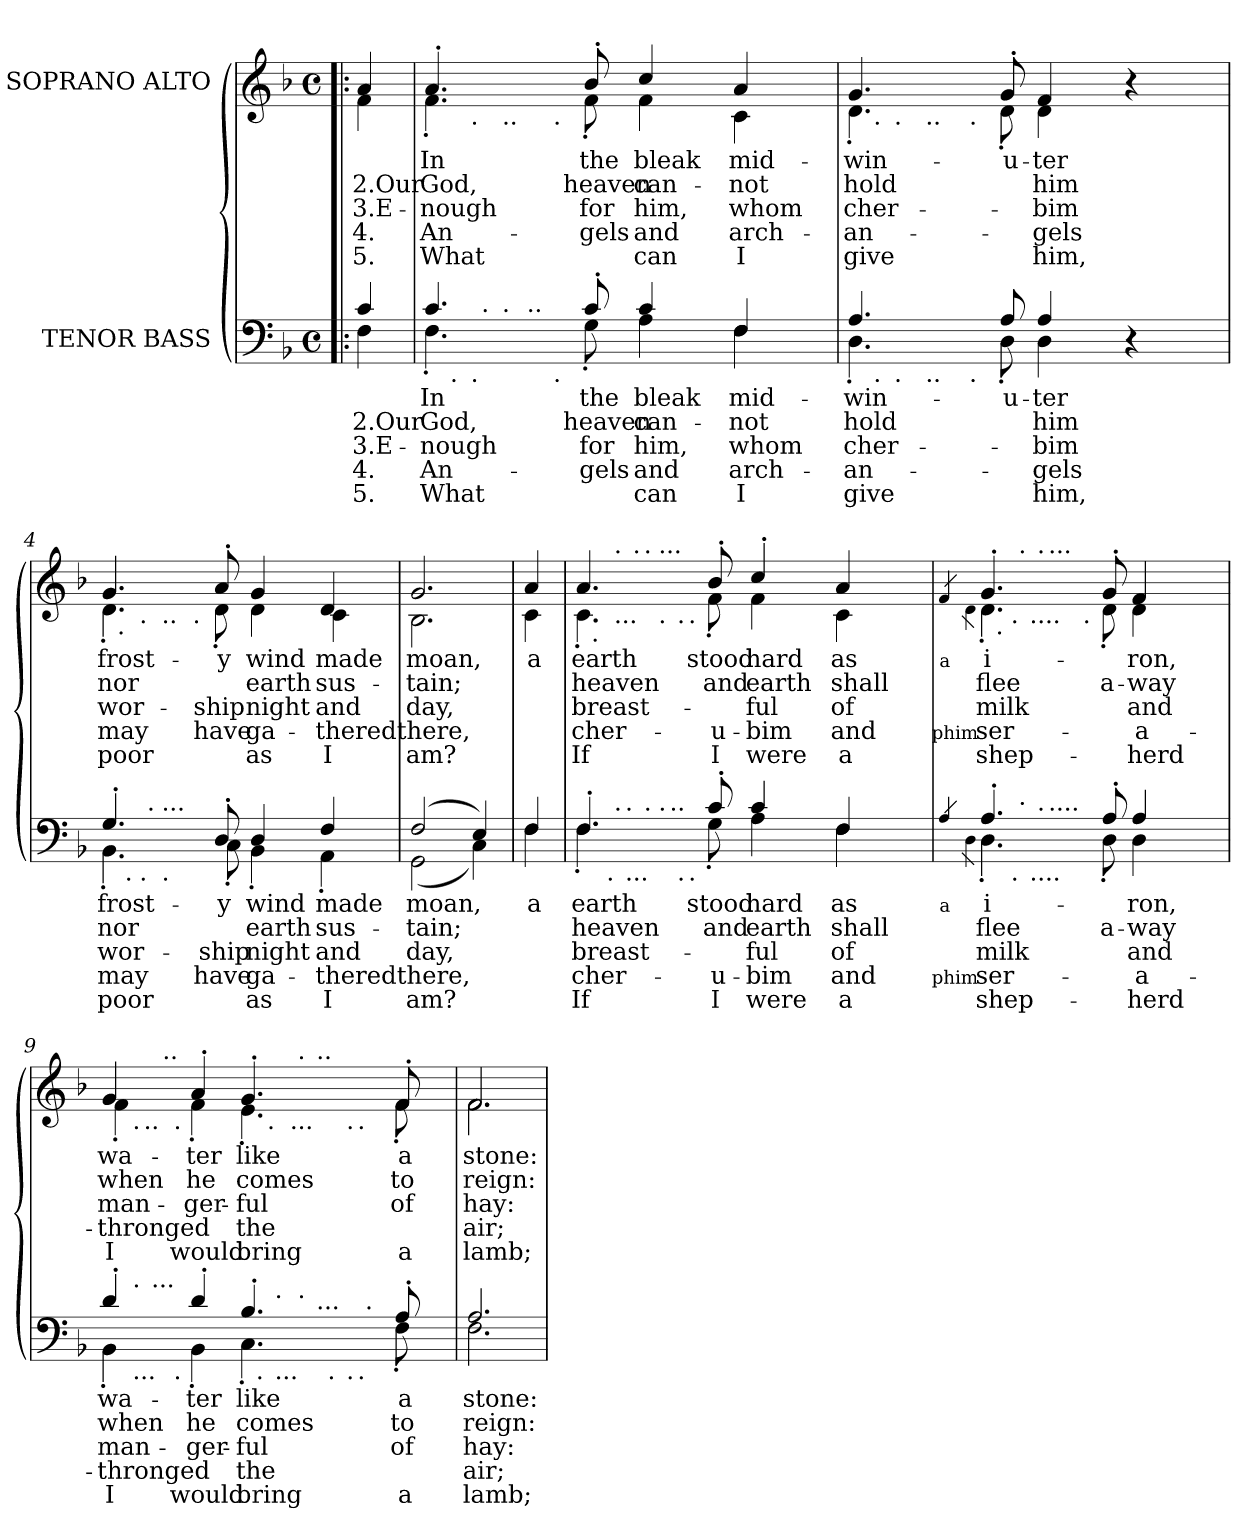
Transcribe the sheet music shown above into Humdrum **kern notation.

**kern	**text	**text	**text	**text	**text	**kern	**text	**text	**text	**text	**text
*part2	*part2	*part2	*part2	*part2	*part2	*part1	*part1	*part1	*part1	*part1	*part1
*staff2	*staff2	*staff2	*staff2	*staff2	*staff2	*staff1	*staff1	*staff1	*staff1	*staff1	*staff1
*I"TENOR  BASS	*	*	*	*	*	*I"SOPRANO  ALTO	*	*	*	*	*
!!LO:PB:g=z
*stria5	*	*	*	*	*	*stria5	*	*	*	*	*
*clefF4	*	*	*	*	*	*clefG2	*	*	*	*	*
*k[b-]	*	*	*	*	*	*k[b-]	*	*	*	*	*
*F:	*	*	*	*	*	*F:	*	*	*	*	*
*M4/4	*	*	*	*	*	*M4/4	*	*	*	*	*
*met(c)	*	*	*	*	*	*met(c)	*	*	*	*	*
=1!|:	=1!|:	=1!|:	=1!|:	=1!|:	=1!|:	=1!|:	=1!|:	=1!|:	=1!|:	=1!|:	=1!|:
!	!	!	!	!	!	!LO:TX:b:t=1	!	!	!	!	!
!	!LO:LY:a:rj	!LO:LY:a:cj	!LO:LY:a:rj	!LO:LY:a:rj	!LO:LY:a:rj	!	!LO:LY:b:rj	!LO:LY:b:cj	!LO:LY:b:rj	!LO:LY:b:rj	!LO:LY:b:rj
*^	*	*	*	*	*	*^	*	*	*	*	*
4c/	4F\	.	2.Our	3.E-	-4.	5.	4a/	4f\	.	2.Our	3.E-	-4.	5.
=2	=2	=2	=2	=2	=2	=2	=2	=2	=2	=2	=2	=2	=2
!	!	!LO:LY:a:cj	!LO:LY:a:cj	!LO:LY:a:cj	!LO:LY:a:cj	!LO:LY:a	!	!	!LO:LY:b:cj	!LO:LY:b:cj	!LO:LY:b:cj	!LO:LY:b:cj	!LO:LY:b
*^	*	*	*	*	*	*	*^	*^	*	*	*	*	*
*	*	*^	*	*	*	*	*	*	*	*^	*	*	*	*	*	*
*	*	*	*^	*	*	*	*	*	*	*	*	*	*	*	*	*	*	*
*	*	*	*	*^	*	*	*	*	*	*	*	*	*	*	*	*	*	*	*
*	*	*	*	*	*^	*	*	*	*	*	*	*	*	*	*	*	*	*	*	*
*	*	*	*	*	*	*^	*	*	*	*	*	*	*	*	*	*	*	*	*	*	*
4.c/	4.F'<\	16ryy	16..ryy	8ryy	8ryy	8...ryy	4ryy	In	God,	nough	An-	-What	4.a'</	4.f'<\	16..ryy	8ryy	4ryy	In	God,	nough	An-	-What
!	!	!LO:TX:b:t=.	!	!	!	!	!	!	!	!	!	!	!	!	!	!	!	!	!	!	!	!
.	.	2...ryy	.	.	.	.	.	.	.	.	.	.	.	.	.	.	.	.	.	.	.	.
!	!	!	!	!	!	!	!	!	!	!	!	!	!	!	!LO:TX:b:t=.	!	!	!	!	!	!	!
!	!	!	!LO:TX:b:t=.	!	!	!	!	!	!	!	!	!	!	!	!	!	!	!	!	!	!	!
.	.	.	2ryy	.	.	.	.	.	.	.	.	.	.	.	2ryy	.	.	.	.	.	.	.
!	!	!	!	!LO:TX:a:t=.	!	!	!	!	!	!	!	!	!	!	!	!	!	!	!	!	!	!
.	.	.	.	2..ryy	32.ryy	.	.	.	.	.	.	.	.	.	.	32.ryy	.	.	.	.	.	.
!	!	!	!	!	!	!	!	!	!	!	!	!	!	!	!	!LO:TX:b:t=..	!	!	!	!	!	!
!	!	!	!	!	!LO:TX:a:t=.	!	!	!	!	!	!	!	!	!	!	!	!	!	!	!	!	!
.	.	.	.	.	2ryy	.	.	.	.	.	.	.	.	.	.	2ryy	.	.	.	.	.	.
!	!	!	!	!	!	!LO:TX:a:t=..	!	!	!	!	!	!	!	!	!	!	!	!	!	!	!	!
.	.	.	.	.	.	2ryy	.	.	.	.	.	.	.	.	.	.	.	.	.	.	.	.
.	.	.	.	.	.	.	32ryy	.	.	.	.	.	.	.	.	.	32ryy	.	.	.	.	.
!	!	!	!	!	!	!	!	!	!	!	!	!	!	!	!	!	!LO:TX:b:t=.	!	!	!	!	!
!	!	!	!	!	!	!	!LO:TX:b:t=.	!	!	!	!	!	!	!	!	!	!	!	!	!	!	!
.	.	.	.	.	.	.	2ryy	.	.	.	.	.	.	.	.	.	2ryy	.	.	.	.	.
!	!	!	!	!	!	!	!	!LO:LY:a:cj	!LO:LY:a:cj	!LO:LY:a:cj	!LO:LY:a:cj	!	!	!	!	!	!	!LO:LY:b:cj	!LO:LY:b:cj	!LO:LY:b:cj	!LO:LY:b:cj	!
8c'>/	8G'<\	.	.	.	.	.	.	the	heaven	for	gels	.	8b-'>/	8f'<\	.	.	.	the	heaven	for	gels	.
!	!	!	!	!	!	!	!	!LO:LY:a:cj	!LO:LY:a:cj	!LO:LY:a:cj	!LO:LY:a:cj	!LO:LY:a:cj	!	!	!	!	!	!LO:LY:b:cj	!LO:LY:b:cj	!LO:LY:b:cj	!LO:LY:b:cj	!LO:LY:b:cj
4c/	4A\	.	.	.	.	.	.	bleak	can-	-him,	and	can	4cc/	4f\	.	.	.	bleak	can-	-him,	and	can
.	.	.	4ryy	.	.	.	.	.	.	.	.	.	.	.	4ryy	.	.	.	.	.	.	.
.	.	.	.	.	4ryy	.	.	.	.	.	.	.	.	.	.	4ryy	.	.	.	.	.	.
.	.	.	.	.	.	4ryy	.	.	.	.	.	.	.	.	.	.	.	.	.	.	.	.
!	!	!	!	!	!	!	!	!LO:LY:a:cj	!LO:LY:a:cj	!LO:LY:a:cj	!LO:LY:a:cj	!LO:LY:a:cj	!	!	!	!	!	!LO:LY:b:cj	!LO:LY:b:cj	!LO:LY:b:cj	!LO:LY:b:cj	!LO:LY:b:cj
4F/	4F\	.	.	.	.	.	.	mid-	-not	whom	arch-	-I	4a/	4c\	.	.	.	mid-	-not	whom	arch-	-I
.	.	.	.	.	.	.	8..ryy	.	.	.	.	.	.	.	.	.	8..ryy	.	.	.	.	.
.	.	.	8ryy	.	.	.	.	.	.	.	.	.	.	.	8ryy	.	.	.	.	.	.	.
.	.	.	.	.	16ryy	.	.	.	.	.	.	.	.	.	.	16ryy	.	.	.	.	.	.
.	.	.	64ryy	.	64ryy	64ryy	.	.	.	.	.	.	.	.	64ryy	64ryy	.	.	.	.	.	.
=3	=3	=3	=3	=3	=3	=3	=3	=3	=3	=3	=3	=3	=3	=3	=3	=3	=3	=3	=3	=3	=3	=3
!	!	!	!	!	!	!	!	!LO:LY:a	!LO:LY:a	!LO:LY:a:cj	!LO:LY:a:cj	!LO:LY:a	!	!	!	!	!	!LO:LY:b	!LO:LY:b	!LO:LY:b:cj	!LO:LY:b:cj	!LO:LY:b
*	*	*	*	*	*v	*v	*v	*	*	*	*	*	*	*	*	*	*^	*	*	*	*	*
4.A/	4.D'<\	16ryy	16..ryy	8ryy	4ryy	win-	-hold	cher-	-an-	-give	4.g/	4.d'<\	16ryy	16..ryy	8ryy	4ryy	win-	-hold	cher-	-an-	-give
!	!	!	!	!	!	!	!	!	!	!	!	!	!LO:TX:b:t=.	!	!	!	!	!	!	!	!
!	!	!LO:TX:b:t=.	!	!	!	!	!	!	!	!	!	!	!	!	!	!	!	!	!	!	!
.	.	2...ryy	.	.	.	.	.	.	.	.	.	.	2...ryy	.	.	.	.	.	.	.	.
!	!	!	!	!	!	!	!	!	!	!	!	!	!	!LO:TX:b:t=.	!	!	!	!	!	!	!
!	!	!	!LO:TX:b:t=.	!	!	!	!	!	!	!	!	!	!	!	!	!	!	!	!	!	!
.	.	.	2ryy	.	.	.	.	.	.	.	.	.	.	2ryy	.	.	.	.	.	.	.
.	.	.	.	32.ryy	.	.	.	.	.	.	.	.	.	.	32.ryy	.	.	.	.	.	.
!	!	!	!	!	!	!	!	!	!	!	!	!	!	!	!LO:TX:b:t=..	!	!	!	!	!	!
!	!	!	!	!LO:TX:b:t=..	!	!	!	!	!	!	!	!	!	!	!	!	!	!	!	!	!
.	.	.	.	2ryy	.	.	.	.	.	.	.	.	.	.	2ryy	.	.	.	.	.	.
.	.	.	.	.	32ryy	.	.	.	.	.	.	.	.	.	.	32ryy	.	.	.	.	.
!	!	!	!	!	!	!	!	!	!	!	!	!	!	!	!	!LO:TX:b:t=.	!	!	!	!	!
!	!	!	!	!	!LO:TX:b:t=.	!	!	!	!	!	!	!	!	!	!	!	!	!	!	!	!
.	.	.	.	.	2ryy	.	.	.	.	.	.	.	.	.	.	2ryy	.	.	.	.	.
!	!	!	!	!	!	!LO:LY:a:cj	!	!	!	!	!	!	!	!	!	!	!LO:LY:b:cj	!	!	!	!
8A/	8D'<\	.	.	.	.	u-	.	.	.	.	8g'>/	8d'<\	.	.	.	.	u-	.	.	.	.
!	!	!	!	!	!	!LO:LY:a:cj	!LO:LY:a:cj	!LO:LY:a:cj	!LO:LY:a:cj	!LO:LY:a:cj	!	!	!	!	!	!	!LO:LY:b:cj	!LO:LY:b:cj	!LO:LY:b:cj	!LO:LY:b:cj	!LO:LY:b:cj
4A/	4D\	.	.	.	.	-ter	him	bim	gels	him,	4f/	4d\	.	.	.	.	-ter	him	bim	gels	him,
.	.	.	4ryy	.	.	.	.	.	.	.	.	.	.	4ryy	.	.	.	.	.	.	.
.	.	.	.	4ryy	.	.	.	.	.	.	.	.	.	.	4ryy	.	.	.	.	.	.
4r	4ryy	.	.	.	.	.	.	.	.	.	4r	4ryy	.	.	.	.	.	.	.	.	.
.	.	.	.	.	8..ryy	.	.	.	.	.	.	.	.	.	.	8..ryy	.	.	.	.	.
.	.	.	8ryy	.	.	.	.	.	.	.	.	.	.	8ryy	.	.	.	.	.	.	.
.	.	.	.	16ryy	.	.	.	.	.	.	.	.	.	.	16ryy	.	.	.	.	.	.
.	.	.	64ryy	64ryy	.	.	.	.	.	.	.	.	.	64ryy	64ryy	.	.	.	.	.	.
=4	=4	=4	=4	=4	=4	=4	=4	=4	=4	=4	=4	=4	=4	=4	=4	=4	=4	=4	=4	=4	=4
!	!	!	!	!	!	!LO:LY:a:cj	!LO:LY:a	!LO:LY:a:cj	!LO:LY:a:cj	!LO:LY:a	!	!	!	!	!	!	!LO:LY:b:cj	!LO:LY:b	!LO:LY:b:cj	!LO:LY:b:cj	!LO:LY:b
4.G'>/	4.BB-'<\	16ryy	16..ryy	8ryy	8ryy	frost-	-nor	wor-	-may	poor	4.g/	4.d'<\	32.ryy	16..ryy	8ryy	4ryy	frost-	-nor	wor-	-may	poor
!	!	!	!	!	!	!	!	!	!	!	!	!	!LO:TX:b:t=.	!	!	!	!	!	!	!	!
.	.	.	.	.	.	.	.	.	.	.	.	.	2ryy	.	.	.	.	.	.	.	.
!	!	!LO:TX:b:t=.	!	!	!	!	!	!	!	!	!	!	!	!	!	!	!	!	!	!	!
.	.	2...ryy	.	.	.	.	.	.	.	.	.	.	.	.	.	.	.	.	.	.	.
!	!	!	!	!	!	!	!	!	!	!	!	!	!	!LO:TX:b:t=.	!	!	!	!	!	!	!
!	!	!	!LO:TX:b:t=.	!	!	!	!	!	!	!	!	!	!	!	!	!	!	!	!	!	!
.	.	.	2ryy	.	.	.	.	.	.	.	.	.	.	2ryy	.	.	.	.	.	.	.
!	!	!	!	!LO:TX:a:t=.	!	!	!	!	!	!	!	!	!	!	!	!	!	!	!	!	!
.	.	.	.	2..ryy	32.ryy	.	.	.	.	.	.	.	.	.	32.ryy	.	.	.	.	.	.
!	!	!	!	!	!	!	!	!	!	!	!	!	!	!	!LO:TX:b:t=..	!	!	!	!	!	!
!	!	!	!	!	!LO:TX:b:t=.	!	!	!	!	!	!	!	!	!	!	!	!	!	!	!	!
!	!	!	!	!	!LO:TX:a:t=...	!	!	!	!	!	!	!	!	!	!	!	!	!	!	!	!
.	.	.	.	.	2ryy	.	.	.	.	.	.	.	.	.	2ryy	.	.	.	.	.	.
.	.	.	.	.	.	.	.	.	.	.	.	.	.	.	.	32ryy	.	.	.	.	.
!	!	!	!	!	!	!	!	!	!	!	!	!	!	!	!	!LO:TX:b:t=.	!	!	!	!	!
.	.	.	.	.	.	.	.	.	.	.	.	.	.	.	.	2ryy	.	.	.	.	.
!	!	!	!	!	!	!LO:LY:a:cj	!	!LO:LY:a:cj	!LO:LY:a:cj	!	!	!	!	!	!	!	!LO:LY:b:cj	!	!LO:LY:b:cj	!LO:LY:b:cj	!
8D'</	8C'<\	.	.	.	.	y	.	ship	have	.	8a'>/	8d'<\	.	.	.	.	y	.	ship	have	.
!	!	!	!	!	!	!LO:LY:a:cj	!LO:LY:a:cj	!LO:LY:a:cj	!LO:LY:a:cj	!LO:LY:a:cj	!	!	!	!	!	!	!LO:LY:b:cj	!LO:LY:b:cj	!LO:LY:b:cj	!LO:LY:b:cj	!LO:LY:b:cj
4D/	4BB-'<\	.	.	.	.	wind	earth	night	ga-	-as	4g/	4d\	.	.	.	.	wind	earth	night	ga-	-as
.	.	.	.	.	.	.	.	.	.	.	.	.	4ryy	.	.	.	.	.	.	.	.
.	.	.	4ryy	.	.	.	.	.	.	.	.	.	.	4ryy	.	.	.	.	.	.	.
.	.	.	.	.	4ryy	.	.	.	.	.	.	.	.	.	4ryy	.	.	.	.	.	.
!	!	!	!	!	!	!LO:LY:a:cj	!LO:LY:a:cj	!LO:LY:a:cj	!LO:LY:a:rj	!LO:LY:a:cj	!	!	!	!	!	!	!LO:LY:b:cj	!LO:LY:b:cj	!LO:LY:b:cj	!LO:LY:b:rj	!LO:LY:b:cj
4F/	4AA'<\	.	.	.	.	made	sus-	-and	thered	I	4d/	4c\	.	.	.	.	made	sus-	-and	thered	I
.	.	.	.	.	.	.	.	.	.	.	.	.	.	.	.	8..ryy	.	.	.	.	.
.	.	.	.	.	.	.	.	.	.	.	.	.	8ryy	.	.	.	.	.	.	.	.
.	.	.	8ryy	.	.	.	.	.	.	.	.	.	.	8ryy	.	.	.	.	.	.	.
.	.	.	.	.	16ryy	.	.	.	.	.	.	.	16ryy	.	16ryy	.	.	.	.	.	.
.	.	.	64ryy	.	64ryy	.	.	.	.	.	.	.	64ryy	64ryy	64ryy	.	.	.	.	.	.
=5	=5	=5	=5	=5	=5	=5	=5	=5	=5	=5	=5	=5	=5	=5	=5	=5	=5	=5	=5	=5	=5
!	!	!	!	!	!	!LO:LY:a:cj	!LO:LY:a:cj	!LO:LY:a:cj	!LO:LY:a:cj	!LO:LY:a:cj	!	!	!	!	!	!	!LO:LY:b:cj	!LO:LY:b:cj	!LO:LY:b:cj	!LO:LY:b:cj	!LO:LY:b:cj
*	*v	*v	*v	*v	*v	*	*	*	*	*	*	*	*	*	*	*	*	*	*	*	*
*	*	*	*	*	*	*	*	*v	*v	*v	*v	*v	*	*	*	*	*
(>2F/	(<2GG\	moan,	tain;	day,	there,	am?	2.g/	2.B-\	moan,	tain;	day,	there,	am?
4E/)	4C\)	.	.	.	.	.	.	.	.	.	.	.	.
!!LO:LB:g=z	!!
=6	=6	=6	=6	=6	=6	=6	=6	=6	=6	=6	=6	=6	=6
!	!	!LO:LY:a:cj	!	!	!	!	!	!	!LO:LY:b:cj	!	!	!	!
4F/	4F\	a	.	.	.	.	4a/	4c\	a	.	.	.	.
=7	=7	=7	=7	=7	=7	=7	=7	=7	=7	=7	=7	=7	=7
!	!	!LO:LY:a:cj	!LO:LY:a:cj	!LO:LY:a	!LO:LY:a:cj	!LO:LY:a:cj	!	!	!LO:LY:b:cj	!LO:LY:b:cj	!LO:LY:b	!LO:LY:b:cj	!LO:LY:b:cj
*^	*	*	*	*	*	*	*^	*	*	*	*	*	*
*	*	*^	*	*	*	*	*	*	*	*^	*	*	*	*	*
*	*	*	*^	*	*	*	*	*	*	*	*	*^	*	*	*	*	*
*	*	*	*	*^	*	*	*	*	*	*	*	*	*	*^	*	*	*	*	*
*	*	*	*	*	*^	*	*	*	*	*	*	*	*	*	*	*^	*	*	*	*	*
*	*	*	*	*	*	*^	*	*	*	*	*	*	*	*	*	*	*	*^	*	*	*	*	*
*	*	*	*	*	*	*	*^	*	*	*	*	*	*	*	*	*	*	*	*	*^	*	*	*	*	*
*	*	*	*	*	*	*	*	*^	*	*	*	*	*	*	*	*	*	*	*	*	*	*^	*	*	*	*	*
*	*	*	*	*	*	*	*	*	*^	*	*	*	*	*	*	*	*	*	*	*	*	*	*	*	*	*	*	*	*
4.F'</	4.F'<\	16ryy	16ryy	16.ryy	8ryy	8ryy	8..ryy	4ryy	4ryy	4ryy	earth	heaven	breast-	-cher-	-If	4.a/	4.c'<\	32.ryy	16ryy	16.ryy	8ryy	8ryy	8..ryy	4ryy	4ryy	earth	heaven	breast-	-cher-	-If
!	!	!	!	!	!	!	!	!	!	!	!	!	!	!	!	!	!	!LO:TX:b:t=.	!	!	!	!	!	!	!	!	!	!	!	!
.	.	.	.	.	.	.	.	.	.	.	.	.	.	.	.	.	.	2ryy	.	.	.	.	.	.	.	.	.	.	.	.
.	.	2...ryy	64ryy	.	.	.	.	.	.	.	.	.	.	.	.	.	.	.	2...ryy	.	.	.	.	.	.	.	.	.	.	.
!	!	!	!LO:TX:b:t=.	!	!	!	!	!	!	!	!	!	!	!	!	!	!	!	!	!	!	!	!	!	!	!	!	!	!	!
.	.	.	2ryy	.	.	.	.	.	.	.	.	.	.	.	.	.	.	.	.	.	.	.	.	.	.	.	.	.	.	.
!	!	!	!	!	!	!	!	!	!	!	!	!	!	!	!	!	!	!	!	!LO:TX:b:t=...	!	!	!	!	!	!	!	!	!	!
!	!	!	!	!	!	!	!	!	!	!	!	!	!	!	!	!	!	!	!	!LO:TX:a:t=.	!	!	!	!	!	!	!	!	!	!
!	!	!	!	!LO:TX:a:t=.	!	!	!	!	!	!	!	!	!	!	!	!	!	!	!	!	!	!	!	!	!	!	!	!	!	!
.	.	.	.	2ryy	.	.	.	.	.	.	.	.	.	.	.	.	.	.	.	2ryy	.	.	.	.	.	.	.	.	.	.
!	!	!	!	!	!LO:TX:b:t=...	!	!	!	!	!	!	!	!	!	!	!	!	!	!	!	!	!	!	!	!	!	!	!	!	!
!	!	!	!	!	!LO:TX:a:t=.	!	!	!	!	!	!	!	!	!	!	!	!	!	!	!	!	!	!	!	!	!	!	!	!	!
.	.	.	.	.	2..ryy	32.ryy	.	.	.	.	.	.	.	.	.	.	.	.	.	.	64ryy	32.ryy	.	.	.	.	.	.	.	.
!	!	!	!	!	!	!	!	!	!	!	!	!	!	!	!	!	!	!	!	!	!LO:TX:a:t=.	!	!	!	!	!	!	!	!	!
.	.	.	.	.	.	.	.	.	.	.	.	.	.	.	.	.	.	.	.	.	2ryy	.	.	.	.	.	.	.	.	.
!	!	!	!	!	!	!	!	!	!	!	!	!	!	!	!	!	!	!	!	!	!	!LO:TX:a:t=.	!	!	!	!	!	!	!	!
!	!	!	!	!	!	!LO:TX:a:t=.	!	!	!	!	!	!	!	!	!	!	!	!	!	!	!	!	!	!	!	!	!	!	!	!
.	.	.	.	.	.	2ryy	.	.	.	.	.	.	.	.	.	.	.	.	.	.	.	2ryy	.	.	.	.	.	.	.	.
!	!	!	!	!	!	!	!	!	!	!	!	!	!	!	!	!	!	!	!	!	!	!	!LO:TX:a:t=...	!	!	!	!	!	!	!
!	!	!	!	!	!	!	!	!	!	!	!	!	!	!	!	!	!	!	!	!	!	!	!LO:TX:b:t=.	!	!	!	!	!	!	!
!	!	!	!	!	!	!	!LO:TX:a:t=.	!	!	!	!	!	!	!	!	!	!	!	!	!	!	!	!	!	!	!	!	!	!	!
.	.	.	.	.	.	.	2ryy	.	.	.	.	.	.	.	.	.	.	.	.	.	.	.	2ryy	.	.	.	.	.	.	.
!	!	!	!	!	!	!	!	!LO:TX:a:t=..	!	!	!	!	!	!	!	!	!	!	!	!	!	!	!	!	!	!	!	!	!	!
.	.	.	.	.	.	.	.	2.ryy	64ryy	32.ryy	.	.	.	.	.	.	.	.	.	.	.	.	.	64ryy	32.ryy	.	.	.	.	.
!	!	!	!	!	!	!	!	!	!	!	!	!	!	!	!	!	!	!	!	!	!	!	!	!LO:TX:b:t=.	!	!	!	!	!	!
!	!	!	!	!	!	!	!	!	!LO:TX:b:t=.	!	!	!	!	!	!	!	!	!	!	!	!	!	!	!	!	!	!	!	!	!
.	.	.	.	.	.	.	.	.	2ryy	.	.	.	.	.	.	.	.	.	.	.	.	.	.	2ryy	.	.	.	.	.	.
!	!	!	!	!	!	!	!	!	!	!	!	!	!	!	!	!	!	!	!	!	!	!	!	!	!LO:TX:b:t=.	!	!	!	!	!
!	!	!	!	!	!	!	!	!	!	!LO:TX:b:t=.	!	!	!	!	!	!	!	!	!	!	!	!	!	!	!	!	!	!	!	!
.	.	.	.	.	.	.	.	.	.	2ryy	.	.	.	.	.	.	.	.	.	.	.	.	.	.	2ryy	.	.	.	.	.
!	!	!	!	!	!	!	!	!	!	!	!LO:LY:a:cj	!LO:LY:a:cj	!	!LO:LY:a:cj	!LO:LY:a:cj	!	!	!	!	!	!	!	!	!	!	!LO:LY:b:cj	!LO:LY:b:cj	!	!LO:LY:b:cj	!LO:LY:b:cj
8c'>/	8G'<\	.	.	.	.	.	.	.	.	.	stood	and	.	u-	-I	8b-'>/	8f'<\	.	.	.	.	.	.	.	.	stood	and	.	u-	-I
!	!	!	!	!	!	!	!	!	!	!	!LO:LY:a:cj	!LO:LY:a:cj	!LO:LY:a:cj	!LO:LY:a:cj	!LO:LY:a:cj	!	!	!	!	!	!	!	!	!	!	!LO:LY:b:cj	!LO:LY:b:cj	!LO:LY:b:cj	!LO:LY:b:cj	!LO:LY:b:cj
4c/	4A\	.	.	.	.	.	.	.	.	.	hard	earth	ful	bim	were	4cc'>/	4f\	.	.	.	.	.	.	.	.	hard	earth	ful	bim	were
.	.	.	.	.	.	.	.	.	.	.	.	.	.	.	.	.	.	4ryy	.	.	.	.	.	.	.	.	.	.	.	.
.	.	.	4ryy	.	.	.	.	.	.	.	.	.	.	.	.	.	.	.	.	.	.	.	.	.	.	.	.	.	.	.
.	.	.	.	4ryy	.	.	.	.	.	.	.	.	.	.	.	.	.	.	.	4ryy	.	.	.	.	.	.	.	.	.	.
.	.	.	.	.	.	.	.	.	.	.	.	.	.	.	.	.	.	.	.	.	4ryy	.	.	.	.	.	.	.	.	.
.	.	.	.	.	.	4ryy	.	.	.	.	.	.	.	.	.	.	.	.	.	.	.	4ryy	.	.	.	.	.	.	.	.
.	.	.	.	.	.	.	4ryy	.	.	.	.	.	.	.	.	.	.	.	.	.	.	.	4ryy	.	.	.	.	.	.	.
!	!	!	!	!	!	!	!	!	!	!	!LO:LY:a:cj	!LO:LY:a:cj	!LO:LY:a:cj	!LO:LY:a:cj	!LO:LY:a:cj	!	!	!	!	!	!	!	!	!	!	!LO:LY:b:cj	!LO:LY:b:cj	!LO:LY:b:cj	!LO:LY:b:cj	!LO:LY:b:cj
4F/	4F\	.	.	.	.	.	.	.	.	.	as	shall	of	and	a	4a/	4c\	.	.	.	.	.	.	.	.	as	shall	of	and	a
.	.	.	.	.	.	.	.	.	8...ryy	.	.	.	.	.	.	.	.	.	.	.	.	.	.	8...ryy	.	.	.	.	.	.
.	.	.	.	.	.	.	.	.	.	8ryy	.	.	.	.	.	.	.	8ryy	.	.	.	.	.	.	8ryy	.	.	.	.	.
.	.	.	8ryy	.	.	.	.	.	.	.	.	.	.	.	.	.	.	.	.	.	.	.	.	.	.	.	.	.	.	.
.	.	.	.	8ryy	.	.	.	.	.	.	.	.	.	.	.	.	.	.	.	8ryy	.	.	.	.	.	.	.	.	.	.
.	.	.	.	.	.	.	.	.	.	.	.	.	.	.	.	.	.	.	.	.	16..ryy	.	.	.	.	.	.	.	.	.
.	.	.	.	.	.	16ryy	.	.	.	16ryy	.	.	.	.	.	.	.	16ryy	.	.	.	16ryy	.	.	16ryy	.	.	.	.	.
.	.	.	32.ryy	.	.	.	.	.	.	.	.	.	.	.	.	.	.	.	.	.	.	.	.	.	.	.	.	.	.	.
.	.	.	.	32ryy	.	.	32ryy	.	.	.	.	.	.	.	.	.	.	.	.	32ryy	.	.	32ryy	.	.	.	.	.	.	.
.	.	.	.	.	.	64ryy	.	.	.	64ryy	.	.	.	.	.	.	.	64ryy	.	.	.	64ryy	.	.	64ryy	.	.	.	.	.
=8	=8	=8	=8	=8	=8	=8	=8	=8	=8	=8	=8	=8	=8	=8	=8	=8	=8	=8	=8	=8	=8	=8	=8	=8	=8	=8	=8	=8	=8	=8
!	!	!	!	!	!	!	!	!	!	!	!LO:LY:a:cj	!	!	!LO:LY:a:cj	!	!	!	!	!	!	!	!	!	!	!	!LO:LY:b:cj	!	!	!LO:LY:b:cj	!
*v	*v	*v	*v	*v	*v	*v	*v	*v	*v	*v	*	*	*	*	*	*	*	*	*	*	*	*	*	*	*	*	*	*	*	*
*	*	*	*	*	*	*v	*v	*v	*v	*v	*v	*v	*v	*v	*v	*	*	*	*	*
4qA/	a	.	.	phim	.	4qf/	a	.	.	phim	.
4qD\	.	.	.	.	.	4qd\	.	.	.	.	.
!	!LO:LY:a:rj	!LO:LY:a:cj	!LO:LY:a	!LO:LY:a	!LO:LY:a	!	!LO:LY:b:rj	!LO:LY:b:cj	!LO:LY:b	!LO:LY:b	!LO:LY:b
*^	*	*	*	*	*	*^	*	*	*	*	*
*	*^	*	*	*	*	*	*	*^	*	*	*	*	*
*	*	*^	*	*	*	*	*	*	*	*^	*	*	*	*	*
*	*	*	*^	*	*	*	*	*	*	*	*	*^	*	*	*	*	*
*	*	*	*	*^	*	*	*	*	*	*	*	*	*	*^	*	*	*	*	*
*	*	*	*	*	*^	*	*	*	*	*	*	*	*	*	*	*^	*	*	*	*	*
*	*	*	*	*	*	*	*	*	*	*	*	*	*	*	*	*	*	*^	*	*	*	*	*
*	*	*	*	*	*	*	*	*	*	*	*	*	*	*	*	*	*	*	*^	*	*	*	*	*
4.A'>/	4.D'<\	16ryy	16.ryy	8ryy	8ryy	8ryy	i-	-flee	milk	ser-	-shep-	4.g'>/	4.d'<\	32.ryy	16ryy	16.ryy	8ryy	8ryy	8ryy	4ryy	i-	-flee	milk	ser-	-shep-
!	!	!	!	!	!	!	!	!	!	!	!	!	!	!LO:TX:b:t=.	!	!	!	!	!	!	!	!	!	!	!
.	.	.	.	.	.	.	.	.	.	.	.	.	.	2ryy	.	.	.	.	.	.	.	.	.	.	.
.	.	64ryy	.	.	.	.	.	.	.	.	.	.	.	.	64ryy	.	.	.	.	.	.	.	.	.	.
!	!	!	!	!	!	!	!	!	!	!	!	!	!	!	!LO:TX:b:t=.	!	!	!	!	!	!	!	!	!	!
!	!	!LO:TX:b:t=.	!	!	!	!	!	!	!	!	!	!	!	!	!	!	!	!	!	!	!	!	!	!	!
.	.	2ryy	.	.	.	.	.	.	.	.	.	.	.	.	2ryy	.	.	.	.	.	.	.	.	.	.
!	!	!	!	!	!	!	!	!	!	!	!	!	!	!	!	!LO:TX:a:t=.	!	!	!	!	!	!	!	!	!
!	!	!	!LO:TX:a:t=.	!	!	!	!	!	!	!	!	!	!	!	!	!	!	!	!	!	!	!	!	!	!
.	.	.	2ryy	.	.	.	.	.	.	.	.	.	.	.	.	2ryy	.	.	.	.	.	.	.	.	.
!	!	!	!	!	!	!	!	!	!	!	!	!	!	!	!	!	!LO:TX:b:t=....	!	!	!	!	!	!	!	!
!	!	!	!	!LO:TX:b:t=....	!	!	!	!	!	!	!	!	!	!	!	!	!	!	!	!	!	!	!	!	!
.	.	.	.	2ryy	64ryy	32.ryy	.	.	.	.	.	.	.	.	.	.	2ryy	64ryy	32.ryy	.	.	.	.	.	.
!	!	!	!	!	!	!	!	!	!	!	!	!	!	!	!	!	!	!LO:TX:a:t=.	!	!	!	!	!	!	!
!	!	!	!	!	!LO:TX:a:t=.	!	!	!	!	!	!	!	!	!	!	!	!	!	!	!	!	!	!	!	!
.	.	.	.	.	2ryy	.	.	.	.	.	.	.	.	.	.	.	.	2ryy	.	.	.	.	.	.	.
!	!	!	!	!	!	!	!	!	!	!	!	!	!	!	!	!	!	!	!LO:TX:a:t=...	!	!	!	!	!	!
!	!	!	!	!	!	!LO:TX:a:t=....	!	!	!	!	!	!	!	!	!	!	!	!	!	!	!	!	!	!	!
.	.	.	.	.	.	2ryy	.	.	.	.	.	.	.	.	.	.	.	.	2ryy	.	.	.	.	.	.
.	.	.	.	.	.	.	.	.	.	.	.	.	.	.	.	.	.	.	.	32.ryy	.	.	.	.	.
!	!	!	!	!	!	!	!	!	!	!	!	!	!	!	!	!	!	!	!	!LO:TX:b:t=.	!	!	!	!	!
.	.	.	.	.	.	.	.	.	.	.	.	.	.	.	.	.	.	.	.	4ryy	.	.	.	.	.
!	!	!	!	!	!	!	!	!LO:LY:a:cj	!	!	!	!	!	!	!	!	!	!	!	!	!	!LO:LY:b:cj	!	!	!
8A'>/	8D'<\	.	.	.	.	.	.	-a-	.	.	.	8g'>/	8d'<\	.	.	.	.	.	.	.	.	-a-	.	.	.
!	!	!	!	!	!	!	!LO:LY:a:cj	!LO:LY:a:cj	!LO:LY:a:cj	!LO:LY:a:cj	!LO:LY:a:cj	!	!	!	!	!	!	!	!	!	!LO:LY:b:cj	!LO:LY:b:cj	!LO:LY:b:cj	!LO:LY:b:cj	!LO:LY:b:cj
4A/	4D\	.	.	.	.	.	-ron,	way	and	a-	-herd	4f/	4d\	.	.	.	.	.	.	.	-ron,	way	and	a-	-herd
.	.	.	.	.	.	.	.	.	.	.	.	.	.	8ryy	.	.	.	.	.	8ryy	.	.	.	.	.
.	.	8ryy	.	.	.	.	.	.	.	.	.	.	.	.	8ryy	.	.	.	.	.	.	.	.	.	.
.	.	.	8ryy	.	.	.	.	.	.	.	.	.	.	.	.	8ryy	.	.	.	.	.	.	.	.	.
.	.	.	.	8ryy	.	.	.	.	.	.	.	.	.	.	.	.	8ryy	.	.	.	.	.	.	.	.
.	.	.	.	.	16..ryy	.	.	.	.	.	.	.	.	.	.	.	.	16..ryy	.	.	.	.	.	.	.
.	.	.	.	.	.	16ryy	.	.	.	.	.	.	.	16ryy	.	.	.	.	16ryy	16ryy	.	.	.	.	.
.	.	32.ryy	.	.	.	.	.	.	.	.	.	.	.	.	32.ryy	.	.	.	.	.	.	.	.	.	.
.	.	.	32ryy	.	.	.	.	.	.	.	.	.	.	.	.	32ryy	.	.	.	.	.	.	.	.	.
.	.	.	.	.	.	64ryy	.	.	.	.	.	.	.	64ryy	.	.	.	.	64ryy	64ryy	.	.	.	.	.
=9	=9	=9	=9	=9	=9	=9	=9	=9	=9	=9	=9	=9	=9	=9	=9	=9	=9	=9	=9	=9	=9	=9	=9	=9	=9
!	!	!	!	!	!	!	!LO:LY:a:cj	!LO:LY:a:cj	!LO:LY:a:cj	!LO:LY:a	!LO:LY:a:cj	!	!	!	!	!	!	!	!	!	!LO:LY:b:cj	!LO:LY:b:cj	!LO:LY:b:cj	!LO:LY:b	!LO:LY:b:cj
*	*	*	*^	*^	*^	*^	*	*	*	*	*	*	*	*	*	*	*	*	*	*^	*	*	*	*	*
*	*	*	*	*	*	*	*	*	*	*	*	*	*	*	*	*	*	*	*	*	*	*	*	*	*	*	*	*	*	*
4d'>/	4BB-'<\	16ryy	8ryy	8.ryy	2ryy	2ryy	2ryy	2ryy	2ryy	2ryy	wa-	-when	man-	-thronged	I	4g/	4f'<\	32.ryy	16ryy	16..ryy	8ryy	8.ryy	2ryy	2ryy	2ryy	wa-	-when	man-	-thronged	I
.	.	.	.	.	.	.	.	.	.	.	.	.	.	.	.	.	.	2ryy	.	.	.	.	.	.	.	.	.	.	.	.
.	.	64ryy	.	.	.	.	.	.	.	.	.	.	.	.	.	.	.	.	64ryy	.	.	.	.	.	.	.	.	.	.	.
!	!	!	!	!	!	!	!	!	!	!	!	!	!	!	!	!	!	!	!LO:TX:b:t=.	!	!	!	!	!	!	!	!	!	!	!
!	!	!LO:TX:b:t=...	!	!	!	!	!	!	!	!	!	!	!	!	!	!	!	!	!	!	!	!	!	!	!	!	!	!	!	!
!	!	!LO:TX:a:t=.	!	!	!	!	!	!	!	!	!	!	!	!	!	!	!	!	!	!	!	!	!	!	!	!	!	!	!	!
.	.	2ryy	.	.	.	.	.	.	.	.	.	.	.	.	.	.	.	.	2ryy	.	.	.	.	.	.	.	.	.	.	.
!	!	!	!	!	!	!	!	!	!	!	!	!	!	!	!	!	!	!	!	!LO:TX:b:t=..	!	!	!	!	!	!	!	!	!	!
.	.	.	.	.	.	.	.	.	.	.	.	.	.	.	.	.	.	.	.	2ryy	.	.	.	.	.	.	.	.	.	.
!	!	!	!LO:TX:a:t=...	!	!	!	!	!	!	!	!	!	!	!	!	!	!	!	!	!	!	!	!	!	!	!	!	!	!	!
.	.	.	2..ryy	.	.	.	.	.	.	.	.	.	.	.	.	.	.	.	.	.	32ryy	.	.	.	.	.	.	.	.	.
!	!	!	!	!	!	!	!	!	!	!	!	!	!	!	!	!	!	!	!	!	!LO:TX:a:t=..	!	!	!	!	!	!	!	!	!
.	.	.	.	.	.	.	.	.	.	.	.	.	.	.	.	.	.	.	.	.	2ryy	.	.	.	.	.	.	.	.	.
!	!	!	!	!	!	!	!	!	!	!	!	!	!	!	!	!	!	!	!	!	!	!LO:TX:b:t=.	!	!	!	!	!	!	!	!
!	!	!	!	!LO:TX:b:t=.	!	!	!	!	!	!	!	!	!	!	!	!	!	!	!	!	!	!	!	!	!	!	!	!	!	!
.	.	.	.	2ryy	.	.	.	.	.	.	.	.	.	.	.	.	.	.	.	.	.	2ryy	.	.	.	.	.	.	.	.
!	!	!	!	!	!	!	!	!	!	!	!LO:LY:a:cj	!LO:LY:a:cj	!LO:LY:a:cj	!	!LO:LY:a:cj	!	!	!	!	!	!	!	!	!	!	!LO:LY:b:cj	!LO:LY:b:cj	!LO:LY:b:cj	!	!LO:LY:b:cj
4d'>/	4BB-'<\	.	.	.	.	.	.	.	.	.	ter	he	ger-	.	-would	4a'>/	4f'<\	.	.	.	.	.	.	.	.	ter	he	ger-	.	-would
!	!	!	!	!	!	!	!	!	!	!	!LO:LY:a:cj	!LO:LY:a:cj	!LO:LY:a:cj	!LO:LY:a	!LO:LY:a:cj	!	!	!	!	!	!	!	!	!	!	!LO:LY:b:cj	!LO:LY:b:cj	!LO:LY:b:cj	!LO:LY:b	!LO:LY:b:cj
4.B-'>/	4.C'<\	.	.	.	32.ryy	16.ryy	8ryy	8..ryy	4ryy	4ryy	like	comes	ful	the	bring	4.g'</	4.e'<\	.	.	.	.	.	8ryy	8ryy	4ryy	like	comes	ful	the	bring
!	!	!	!	!	!LO:TX:b:t=.	!	!	!	!	!	!	!	!	!	!	!	!	!	!	!	!	!	!	!	!	!	!	!	!	!
.	.	.	.	.	4ryy	.	.	.	.	.	.	.	.	.	.	.	.	4ryy	.	.	.	.	.	.	.	.	.	.	.	.
!	!	!	!	!	!	!	!	!	!	!	!	!	!	!	!	!	!	!	!LO:TX:b:t=.	!	!	!	!	!	!	!	!	!	!	!
.	.	4ryy	.	.	.	.	.	.	.	.	.	.	.	.	.	.	.	.	4ryy	.	.	.	.	.	.	.	.	.	.	.
!	!	!	!	!	!	!LO:TX:b:t=...	!	!	!	!	!	!	!	!	!	!	!	!	!	!	!	!	!	!	!	!	!	!	!	!
!	!	!	!	!	!	!LO:TX:a:t=.	!	!	!	!	!	!	!	!	!	!	!	!	!	!	!	!	!	!	!	!	!	!	!	!
.	.	.	.	.	.	4ryy	.	.	.	.	.	.	.	.	.	.	.	.	.	.	.	.	.	.	.	.	.	.	.	.
.	.	.	.	.	.	.	.	.	.	.	.	.	.	.	.	.	.	.	.	4ryy	.	.	.	.	.	.	.	.	.	.
!	!	!	!	!	!	!	!	!	!	!	!	!	!	!	!	!	!	!	!	!	!	!	!LO:TX:b:t=...	!	!	!	!	!	!	!
.	.	.	.	.	.	.	64ryy	.	.	.	.	.	.	.	.	.	.	.	.	.	.	.	4.ryy	64ryy	.	.	.	.	.	.
!	!	!	!	!	!	!	!	!	!	!	!	!	!	!	!	!	!	!	!	!	!	!	!	!LO:TX:a:t=.	!	!	!	!	!	!
!	!	!	!	!	!	!	!LO:TX:a:t=.	!	!	!	!	!	!	!	!	!	!	!	!	!	!	!	!	!	!	!	!	!	!	!
.	.	.	.	.	.	.	4ryy	.	.	.	.	.	.	.	.	.	.	.	.	.	.	.	.	4ryy	.	.	.	.	.	.
.	.	.	.	.	.	.	.	.	.	.	.	.	.	.	.	.	.	.	.	.	4ryy	.	.	.	.	.	.	.	.	.
!	!	!	!	!	!	!	!	!	!	!	!	!	!	!	!	!	!	!	!	!	!	!LO:TX:a:t=..	!	!	!	!	!	!	!	!
!	!	!	!	!LO:TX:a:t=...	!	!	!	!	!	!	!	!	!	!	!	!	!	!	!	!	!	!	!	!	!	!	!	!	!	!
.	.	.	.	4ryy	.	.	.	.	.	.	.	.	.	.	.	.	.	.	.	.	.	4ryy	.	.	.	.	.	.	.	.
!	!	!	!	!	!	!	!	!LO:TX:b:t=.	!	!	!	!	!	!	!	!	!	!	!	!	!	!	!	!	!	!	!	!	!	!
.	.	.	.	.	.	.	.	4ryy	.	.	.	.	.	.	.	.	.	.	.	.	.	.	.	.	.	.	.	.	.	.
.	.	.	.	.	.	.	.	.	64ryy	16ryy	.	.	.	.	.	.	.	.	.	.	.	.	.	.	64ryy	.	.	.	.	.
!	!	!	!	!	!	!	!	!	!	!	!	!	!	!	!	!	!	!	!	!	!	!	!	!	!LO:TX:b:t=.	!	!	!	!	!
!	!	!	!	!	!	!	!	!	!LO:TX:b:t=.	!	!	!	!	!	!	!	!	!	!	!	!	!	!	!	!	!	!	!	!	!
.	.	.	.	.	.	.	.	.	8...ryy	.	.	.	.	.	.	.	.	.	.	.	.	.	.	.	8...ryy	.	.	.	.	.
!	!	!	!	!	!	!	!	!	!	!	!	!	!	!	!	!	!	!LO:TX:b:t=.	!	!	!	!	!	!	!	!	!	!	!	!
!	!	!	!	!	!LO:TX:b:t=.	!	!	!	!	!	!	!	!	!	!	!	!	!	!	!	!	!	!	!	!	!	!	!	!	!
.	.	.	.	.	8ryy	.	.	.	.	.	.	.	.	.	.	.	.	8ryy	.	.	.	.	.	.	.	.	.	.	.	.
!	!	!	!	!	!	!	!	!	!	!LO:TX:a:t=.	!	!	!	!	!	!	!	!	!	!	!	!	!	!	!	!	!	!	!	!
.	.	.	.	.	.	.	.	.	.	8.ryy	.	.	.	.	.	.	.	.	.	.	.	.	.	.	.	.	.	.	.	.
.	.	8ryy	.	.	.	.	.	.	.	.	.	.	.	.	.	.	.	.	8ryy	.	.	.	.	.	.	.	.	.	.	.
.	.	.	.	.	.	8ryy	.	.	.	.	.	.	.	.	.	.	.	.	.	.	.	.	.	.	.	.	.	.	.	.
.	.	.	.	.	.	.	.	.	.	.	.	.	.	.	.	.	.	.	.	8ryy	.	.	.	.	.	.	.	.	.	.
!	!	!	!	!	!	!	!	!	!	!	!LO:LY:a:cj	!LO:LY:a:cj	!LO:LY:a:cj	!	!LO:LY:a:cj	!	!	!	!	!	!	!	!	!	!	!LO:LY:b:cj	!LO:LY:b:cj	!LO:LY:b:cj	!	!LO:LY:b:cj
8A'>/	8F'<\	.	.	.	.	.	.	.	.	.	a	to	of	.	a	8f'>/	8f'<\	.	.	.	.	.	.	.	.	a	to	of	.	a
.	.	.	.	.	.	.	16..ryy	.	.	.	.	.	.	.	.	.	.	.	.	.	.	.	.	16..ryy	.	.	.	.	.	.
.	.	.	.	.	.	.	.	.	.	.	.	.	.	.	.	.	.	.	.	.	16.ryy	.	.	.	.	.	.	.	.	.
.	.	.	.	.	16ryy	.	.	.	.	.	.	.	.	.	.	.	.	16ryy	.	.	.	.	.	.	.	.	.	.	.	.
.	.	.	.	16ryy	.	.	.	.	.	.	.	.	.	.	.	.	.	.	.	.	.	16ryy	.	.	.	.	.	.	.	.
.	.	32.ryy	.	.	.	.	.	.	.	.	.	.	.	.	.	.	.	.	32.ryy	.	.	.	.	.	.	.	.	.	.	.
.	.	.	.	.	.	32ryy	.	32ryy	.	.	.	.	.	.	.	.	.	.	.	.	.	.	.	.	.	.	.	.	.	.
.	.	.	.	.	64ryy	.	.	.	.	.	.	.	.	.	.	.	.	64ryy	.	64ryy	.	.	.	.	.	.	.	.	.	.
=10	=10	=10	=10	=10	=10	=10	=10	=10	=10	=10	=10	=10	=10	=10	=10	=10	=10	=10	=10	=10	=10	=10	=10	=10	=10	=10	=10	=10	=10	=10
!	!	!	!	!	!	!	!	!	!	!	!LO:LY:a:cj	!LO:LY:a:cj	!LO:LY:a:cj	!LO:LY:a:cj	!LO:LY:a:cj	!	!	!	!	!	!	!	!	!	!	!LO:LY:b:cj	!LO:LY:b:cj	!LO:LY:b:cj	!LO:LY:b:cj	!LO:LY:b:cj
*	*v	*v	*v	*v	*v	*v	*v	*v	*v	*v	*	*	*	*	*	*	*	*	*	*	*	*	*	*	*	*	*	*	*	*
*	*	*	*	*	*	*	*	*v	*v	*v	*v	*v	*v	*v	*v	*v	*	*	*	*	*
2.A/	2.F\	stone:	reign:	hay:	air;	lamb;	2.f/	2.f\	stone:	reign:	hay:	air;	lamb;
*v	*v	*	*	*	*	*	*	*	*	*	*	*	*
*	*	*	*	*	*	*v	*v	*	*	*	*	*
=	=	=	=	=	=	=	=	=	=	=	=
*-	*-	*-	*-	*-	*-	*-	*-	*-	*-	*-	*-
